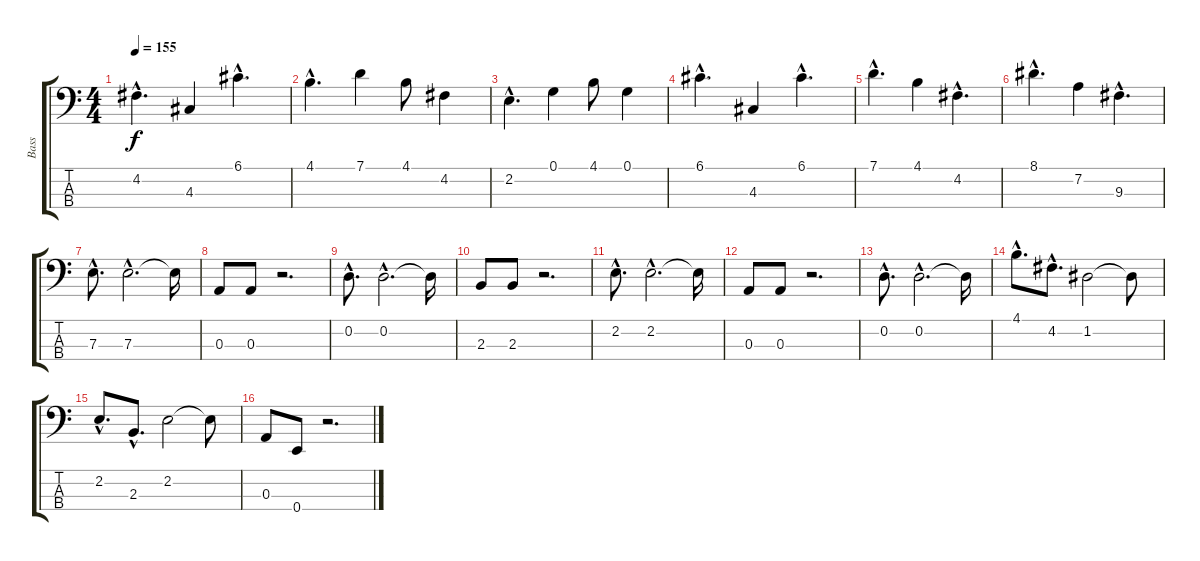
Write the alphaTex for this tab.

\track ("Bass" "Bass") {instrument fretlessbass}
\staff {score tabs}
\tuning (G2 D2 A1 E1) {hide}
\ts (4 4)
\tempo 155
\clef f4
\ks c
4.2{hac}.4{d dy f} 4.3.4 6.1{hac}.4{d} |
4.1{hac}.4{d} 7.1.4 4.1.8 4.2.4 |
2.2{hac}.4{d} 0.1.4 4.1.8 0.1.4 |
6.1{hac}.4{d} 4.3.4 6.1{hac}.4{d} |
7.1{hac}.4{d} 4.1.4 4.2{hac}.4{d} |
8.1{hac}.4{d} 7.2.4 9.3{hac}.4{d} |
7.3{hac}.8{d} 7.3{hac}.2{d} 7.3{t}.16 |
0.3.8 0.3.8 r.2{d} |
0.2{hac}.8{d} 0.2{hac}.2{d} 0.2{t}.16 |
2.3.8 2.3.8 r.2{d} |
2.2{hac}.8{d} 2.2{hac}.2{d} 2.2{t}.16 |
0.3.8 0.3.8 r.2{d} |
0.2{hac}.8{d} 0.2{hac}.2{d} 0.2{t}.16 |
4.1{hac}.8{d} 4.2{hac}.8{d} 1.2.2 1.2{t}.8 |
2.2{hac}.8{d} 2.3{hac}.8{d} 2.2.2 2.2{t}.8 |
0.3.8 0.4.8 r.2{d}
